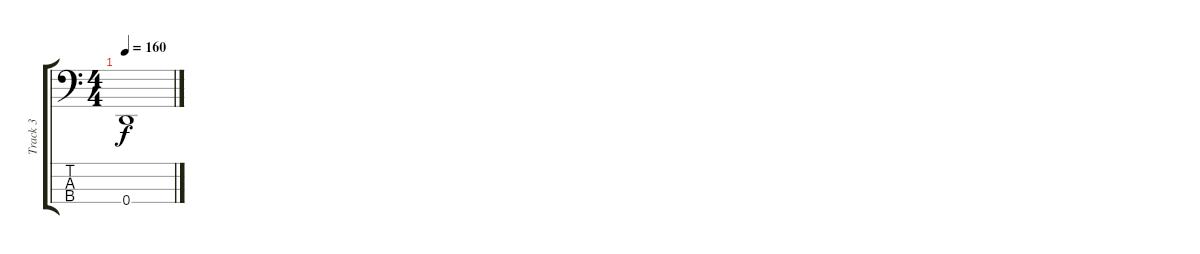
\track ("Track 3" "Track 3") {instrument electricbassfinger}
\staff {score tabs}
\tuning (G2 D2 A1 D1) {hide}
\ts (4 4)
\tempo 160
\clef f4
\ks c
0.4.1{dy f}
